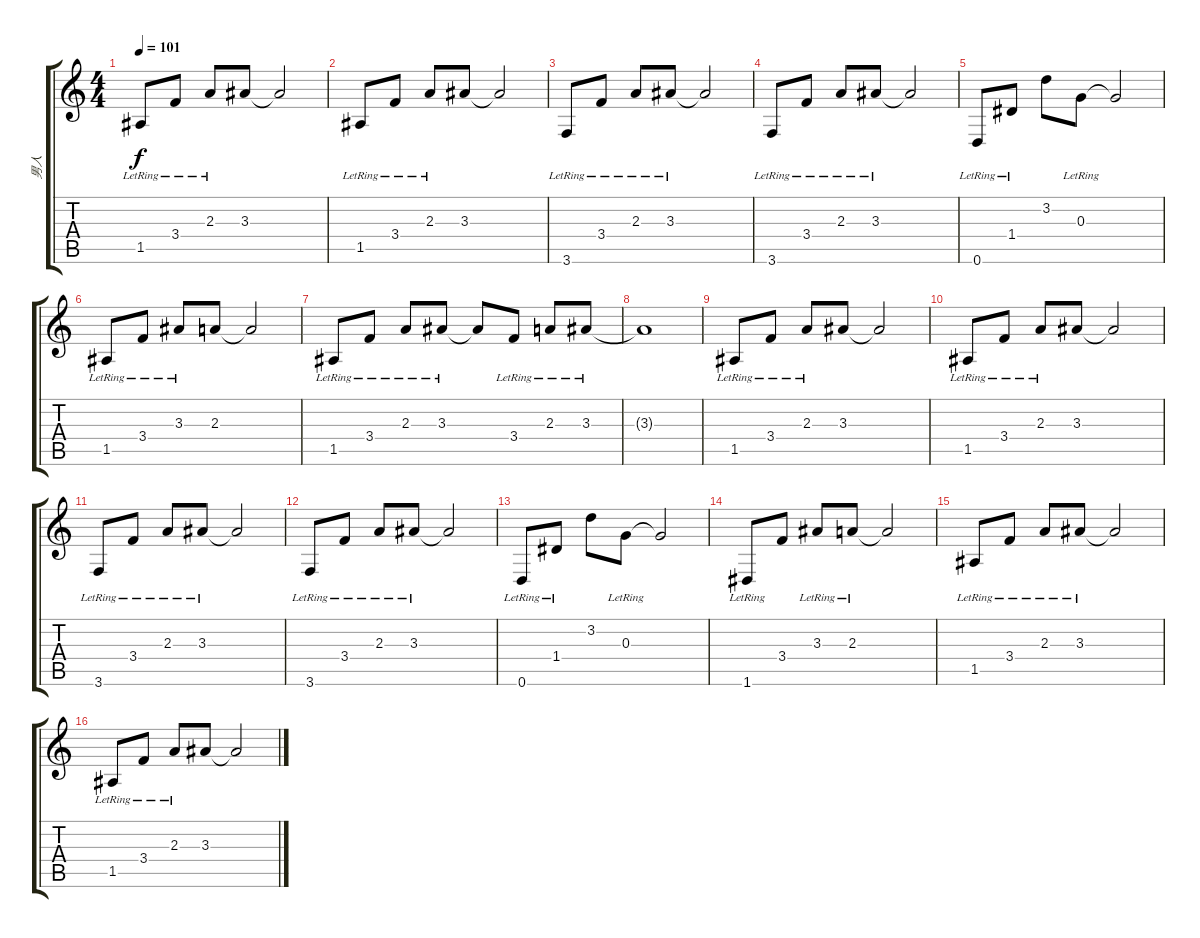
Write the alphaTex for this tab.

\track ("男人" "男人") {instrument electricguitarclean}
\staff {score tabs}
\tuning (E4 B3 G3 D3 A2 D2) {hide}
\ts (4 4)
\tempo 101
\clef g2
\ks c
1.5{lr}.8{dy f instrument electricguitarclean} 3.4{lr}.8 2.3{lr}.8 3.3.8 3.3{t}.2 |
1.5{lr}.8 3.4{lr}.8 2.3{lr}.8 3.3.8 3.3{t}.2 |
3.6{lr}.8 3.4{lr}.8 2.3{lr}.8 3.3{lr}.8 3.3{t}.2 |
3.6{lr}.8 3.4{lr}.8 2.3{lr}.8 3.3{lr}.8 3.3{t}.2 |
0.6{lr}.8 1.4{lr}.8 3.2.8 0.3{lr}.8 0.3{t}.2 |
1.5{lr}.8 3.4{lr}.8 3.3{lr}.8 2.3.8 2.3{t}.2 |
1.5{lr}.8 3.4{lr}.8 2.3{lr}.8 3.3{lr}.8 3.3{t}.8 3.4{lr}.8 2.3{lr}.8 3.3{lr}.8 |
3.3{t}.1 |
1.5{lr}.8 3.4{lr}.8 2.3{lr}.8 3.3.8 3.3{t}.2 |
1.5{lr}.8 3.4{lr}.8 2.3{lr}.8 3.3.8 3.3{t}.2 |
3.6{lr}.8 3.4{lr}.8 2.3{lr}.8 3.3{lr}.8 3.3{t}.2 |
3.6{lr}.8 3.4{lr}.8 2.3{lr}.8 3.3{lr}.8 3.3{t}.2 |
0.6{lr}.8 1.4{lr}.8 3.2.8 0.3{lr}.8 0.3{t}.2 |
1.6{lr}.8 3.4.8 3.3{lr}.8 2.3{lr}.8 2.3{t}.2 |
1.5{lr}.8 3.4{lr}.8 2.3{lr}.8 3.3{lr}.8 3.3{t}.2 |
1.5{lr}.8 3.4{lr}.8 2.3{lr}.8 3.3.8 3.3{t}.2
